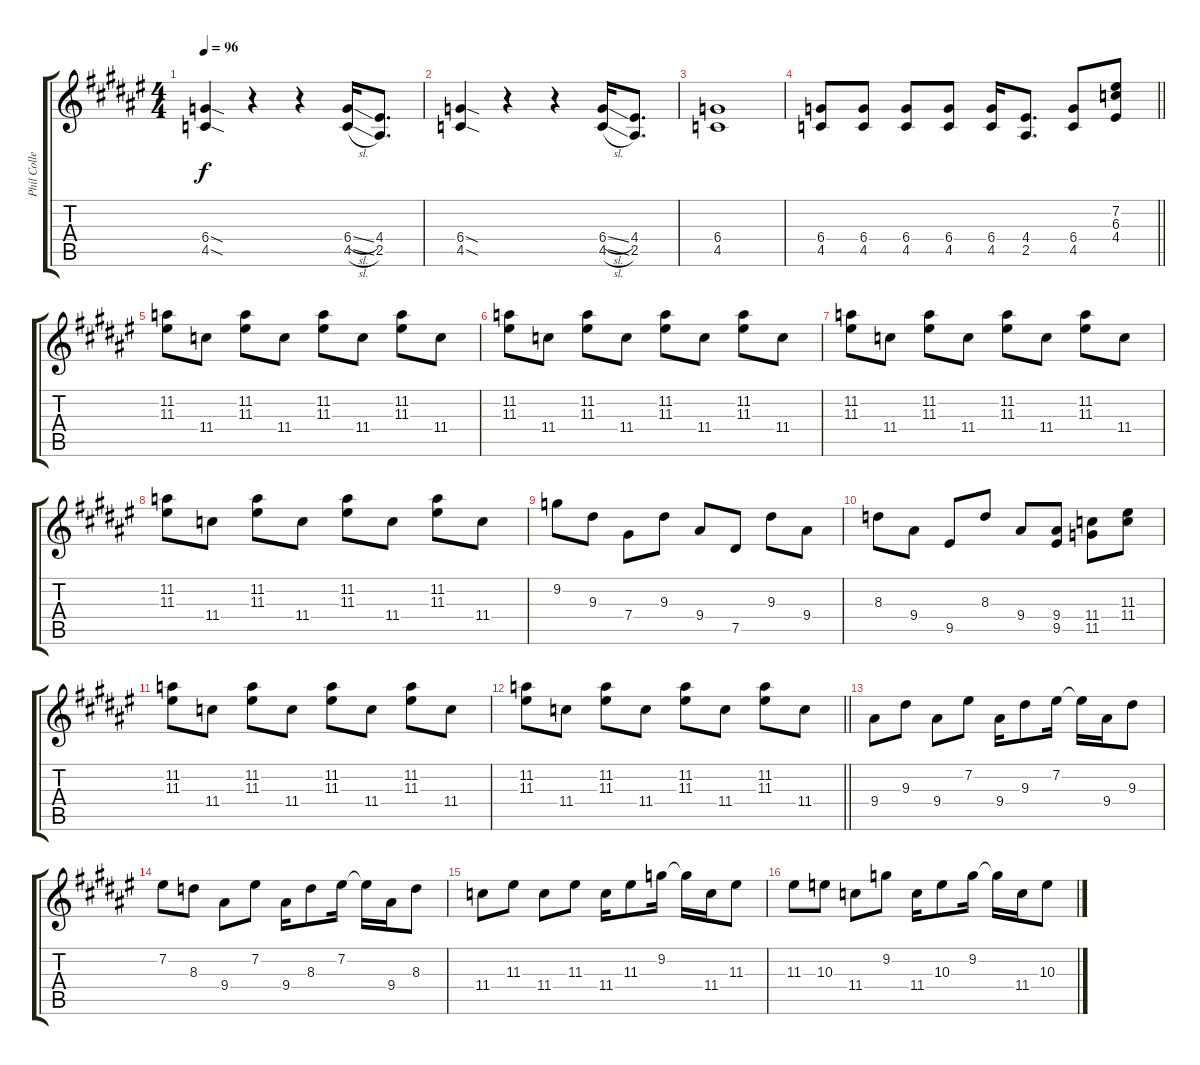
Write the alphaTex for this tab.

\track ("Phil Collen" "Phil Colle") {instrument distortionguitar}
\staff {score tabs}
\tuning (Eb4 Bb3 Gb3 Db3 Ab2 Eb2) {hide}
\ts (4 4)
\tempo 96
\clef g2
\ks f#
(6.4{sod} 4.5{sod}).4{dy f} r.4 r.4 (6.4{sl} 4.5{sl}).16 (4.4 2.5).8{d} |
(6.4{sod} 4.5{sod}).4 r.4 r.4 (6.4{sl} 4.5{sl}).16 (4.4 2.5).8{d} |
(6.4 4.5).1 |
\barLineRight lightlight
(6.4 4.5).8 (6.4 4.5).8 (6.4 4.5).8 (6.4 4.5).8 (6.4 4.5).16 (4.4 2.5).8{d} (6.4 4.5).8 (7.2 6.3 4.4).8 |
(11.2 11.3).8 11.4.8 (11.2 11.3).8 11.4.8 (11.2 11.3).8 11.4.8 (11.2 11.3).8 11.4.8 |
(11.2 11.3).8 11.4.8 (11.2 11.3).8 11.4.8 (11.2 11.3).8 11.4.8 (11.2 11.3).8 11.4.8 |
(11.2 11.3).8 11.4.8 (11.2 11.3).8 11.4.8 (11.2 11.3).8 11.4.8 (11.2 11.3).8 11.4.8 |
(11.2 11.3).8 11.4.8 (11.2 11.3).8 11.4.8 (11.2 11.3).8 11.4.8 (11.2 11.3).8 11.4.8 |
9.2.8 9.3.8 7.4.8 9.3.8 9.4.8 7.5.8 9.3.8 9.4.8 |
8.3.8 9.4.8 9.5.8 8.3.8 9.4.8 (9.4 9.5).8 (11.4 11.5).8 (11.3 11.4).8 |
(11.2 11.3).8 11.4.8 (11.2 11.3).8 11.4.8 (11.2 11.3).8 11.4.8 (11.2 11.3).8 11.4.8 |
\barLineRight lightlight
(11.2 11.3).8 11.4.8 (11.2 11.3).8 11.4.8 (11.2 11.3).8 11.4.8 (11.2 11.3).8 11.4.8 |
9.4.8 9.3.8 9.4.8 7.2.8 9.4.16 9.3.8 7.2.16 7.2{t}.16 9.4.16 9.3.8 |
7.2.8 8.3.8 9.4.8 7.2.8 9.4.16 8.3.8 7.2.16 7.2{t}.16 9.4.16 8.3.8 |
11.4.8 11.3.8 11.4.8 11.3.8 11.4.16 11.3.8 9.2.16 9.2{t}.16 11.4.16 11.3.8 |
11.3.8 10.3.8 11.4.8 9.2.8 11.4.16 10.3.8 9.2.16 9.2{t}.16 11.4.16 10.3.8
